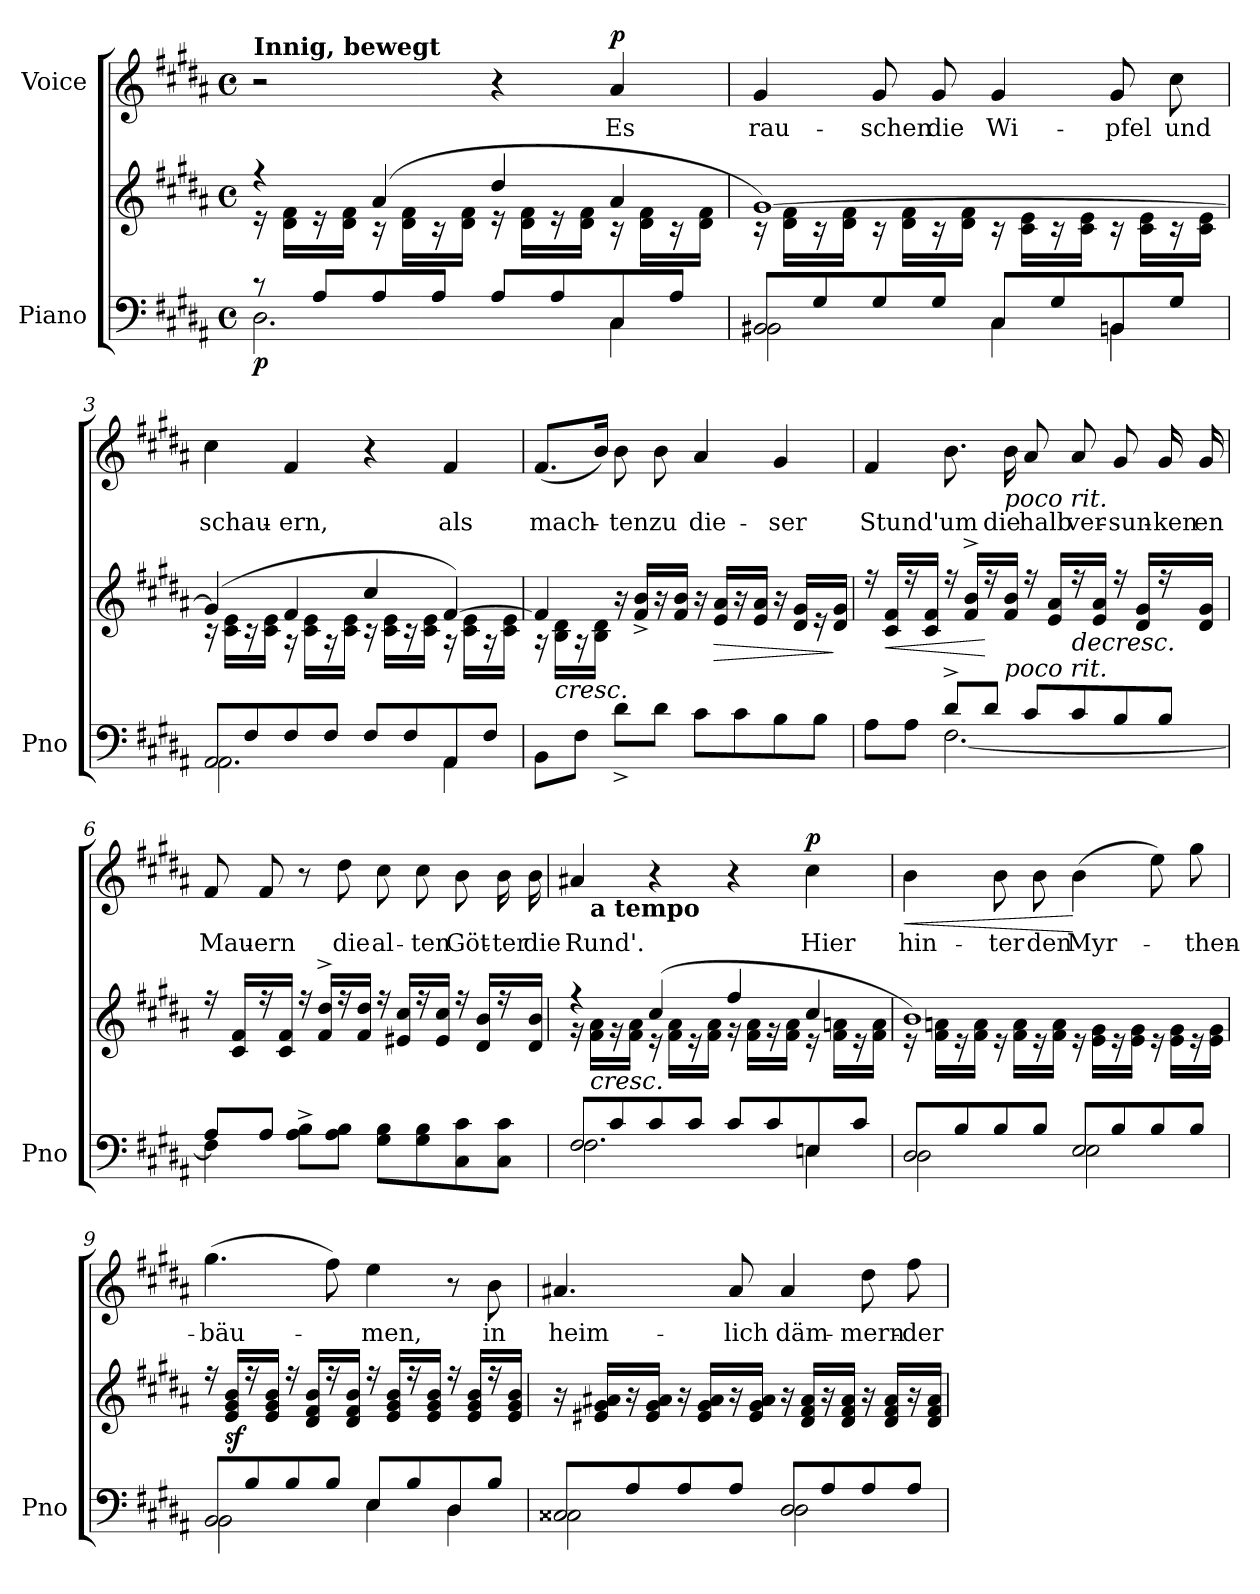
**kern	**kern	**dynam	**kern	**text	**dynam
*part2	*part2	*part2	*part1	*part1	*part1
*staff3	*staff2	*staff2/3	*staff1	*staff1	*staff1
*I"Piano	*	*	*I"Voice	*	*
*I'Pno	*	*	*	*	*
*clefF4	*clefG2	*	*clefG2	*	*
*k[f#c#g#d#a#]	*k[f#c#g#d#a#]	*	*k[f#c#g#d#a#]	*	*
*M4/4	*M4/4	*	*M4/4	*	*
*met(c)	*met(c)	*	*met(c)	*	*
=1	=1	=1	=1	=1	=1
*^	*^	*	*	*	*
!	!	!	!	!	!LO:TX:a:B:t=Innig, bewegt	!	!
!	!	!	!	!LO:DY:b=2	!	!	!
8r	2.D#\	4r	16r	p	2r	.	.
.	.	.	16d#\ 16f#\LL	.	.	.	.
8A#/L	.	.	16r	.	.	.	.
.	.	.	16d#\ 16f#\JJ	.	.	.	.
8A#/	.	(4a#/	16r	.	.	.	.
.	.	.	16d#\ 16f#\LL	.	.	.	.
8A#/J	.	.	16r	.	.	.	.
.	.	.	16d#\ 16f#\JJ	.	.	.	.
8A#/L	.	4dd#/	16r	.	4r	.	.
.	.	.	16d#\ 16f#\LL	.	.	.	.
8A#/	.	.	16r	.	.	.	.
.	.	.	16d#\ 16f#\JJ	.	.	.	.
!	!	!	!	!	!	!	!LO:DY:b
8C#/	4C#\	4a#/	16r	.	4a#/	Es	p
.	.	.	16d#\ 16f#\LL	.	.	.	.
8A#/J	.	.	16r	.	.	.	.
.	.	.	16d#\ 16f#\JJ	.	.	.	.
=2	=2	=2	=2	=2	=2	=2	=2
!LO:N:head=open	!	!	!	!	!	!	!
8BB#X/L	2BB#\	[1g#)	16r	.	4g#/	rau-	.
.	.	.	16d#\ 16f#\LL	.	.	.	.
8G#/	.	.	16r	.	.	.	.
.	.	.	16d#\ 16f#\JJ	.	.	.	.
8G#/	.	.	16r	.	8g#/	-schen	.
.	.	.	16d#\ 16f#\LL	.	.	.	.
8G#/J	.	.	16r	.	8g#/	die	.
.	.	.	16d#\ 16f#\JJ	.	.	.	.
8C#/L	4C#\	.	16r	.	4g#/	Wi-	.
.	.	.	16c#\ 16e\LL	.	.	.	.
8G#/	.	.	16r	.	.	.	.
.	.	.	16c#\ 16e\JJ	.	.	.	.
8BBn/	4BB\	.	16r	.	8g#/	-pfel	.
.	.	.	16c#\ 16e\LL	.	.	.	.
8G#/J	.	.	16r	.	8cc#\	und	.
.	.	.	16c#\ 16e\JJ	.	.	.	.
=3	=3	=3	=3	=3	=3	=3	=3
!LO:N:head=open	!	!	!	!	!	!	!
8AA#/L	2.AA#\	(4g#/]	16r	.	4cc#\	schau-	.
.	.	.	16c#\ 16e\LL	.	.	.	.
8F#/	.	.	16r	.	.	.	.
.	.	.	16c#\ 16e\JJ	.	.	.	.
8F#/	.	4f#/	16r	.	4f#/	-ern,	.
.	.	.	16c#\ 16e\LL	.	.	.	.
8F#/J	.	.	16r	.	.	.	.
.	.	.	16c#\ 16e\JJ	.	.	.	.
8F#/L	.	4cc#/	16r	.	4r	.	.
.	.	.	16c#\ 16e\LL	.	.	.	.
8F#/	.	.	16r	.	.	.	.
.	.	.	16c#\ 16e\JJ	.	.	.	.
8AA#/	4AA#\	[4f#/)	16r	.	4f#/	als	.
.	.	.	16c#\ 16e\LL	.	.	.	.
8F#/J	.	.	16r	.	.	.	.
.	.	.	16c#\ 16e\JJ	.	.	.	.
=4	=4	=4	=4	=4	=4	=4	=4
1ryy	8BB\L	4f#/]	16r	.	(8.f#/L	mach-	.
!	!	!	!	!LO:HP:b	!	!	!
.	.	.	16B\ 16d#\LL	<	.	.	.
.	8F#\J	.	16r	.	.	.	.
.	.	.	16B\ 16d#\JJ	.	16b/Jk)	.	.
.	8d#^\L	16r	4ryy	.	8b\	-ten	.
.	.	16f#/^ 16b/^LL	.	.	.	.	.
.	8d#\J	16r	.	.	8b\	zu	.
.	.	16f#/ 16b/JJ	.	.	.	.	.
.	8c#\L	16r	2ryy	.	4a#/	die-	.
!	!	!	!	!LO:HP:b	!	!	!
.	.	16e/ 16a#/LL	.	>	.	.	.
.	8c#\	16r	.	.	.	.	.
.	.	16e/ 16a#/JJ	.	.	.	.	.
.	8B\	16r	.	.	4g#/	-ser	.
.	.	16d#/ 16g#/LL	.	.	.	.	.
.	8B\J	16r	.	.	.	.	.
.	.	16d#/ 16g#/JJ	.	]	.	.	.
=5	=5	=5	=5	=5	=5	=5	=5
4ryy	8A#\L	16r	1ryy	.	4f#/	Stund'	.
!	!	!	!	!LO:HP:b	!	!	!
.	.	16c#/ 16f#/LL	.	<	.	.	.
.	8A#\J	16r	.	.	.	.	.
.	.	16c#/ 16f#/JJ	.	.	.	.	.
8d#^/L	[2.F#\	16r	.	.	8.b\	um	.
.	.	16f#/^> 16b/^>LL	.	.	.	.	.
8d#/J	.	16r	.	[	.	.	.
!	!	!	!	!	!LO:TX:b:i:t=poco rit.	!	!
!	!	!LO:TX:b:i:t=poco rit.	!	!	!	!	!
.	.	16f#/ 16b/JJ	.	.	16b\	die	.
8c#/L	.	16r	.	.	8a#/	halb	.
.	.	16e/ 16a#/LL	.	.	.	.	.
!	!	!	!	!LO:HP:b	!	!	!
8c#/	.	16r	.	>	8a#/	ver-	.
.	.	16e/ 16a#/JJ	.	.	.	.	.
8B/	.	16r	.	.	8g#/	-sun-	.
.	.	16d#/ 16g#/LL	.	.	.	.	.
8B/J	.	16r	.	.	16g#/	-ken	.
.	.	16d#/ 16g#/JJ	.	[	16g#/	en	.
=6	=6	=6	=6	=6	=6	=6	=6
8A#/L	4F#\]	16r	1ryy	.	8f#/	Mau-	.
.	.	16c#/ 16f#/LL	.	.	.	.	.
8A#/J	.	16r	.	.	8f#/	-ern	.
.	.	16c#/ 16f#/JJ	.	.	.	.	.
4ryy	8A#\^> 8B\^>L	16r	.	.	8r	.	.
.	.	16f#/^> 16dd#/^>LL	.	.	.	.	.
.	8A#\ 8B\J	16r	.	.	8dd#\	die	.
.	.	16f#/ 16dd#/JJ	.	.	.	.	.
2ryy	8G#\ 8B\L	16r	.	.	8cc#\	al-	.
.	.	16e#X/ 16cc#/LL	.	.	.	.	.
.	8G#\ 8B\	16r	.	.	8cc#\	-ten	.
.	.	16e#/ 16cc#/JJ	.	.	.	.	.
.	8C#\ 8c#\	16r	.	.	8b\	Göt-	.
.	.	16d#/ 16b/LL	.	.	.	.	.
.	8C#\ 8c#\J	16r	.	.	16b\	-ter	.
.	.	16d#/ 16b/JJ	.	.	16b\	die	.
=7	=7	=7	=7	=7	=7	=7	=7
!	!	!	!	!	!LO:TX:a:B:t=a tempo	!	!
!LO:N:head=open	!	!	!	!	!	!	!
*	*	*	*	*	*^	*	*
8F#/L	2.F#\	4r	16r	.	4a#X/	16ryy	Rund'.	.
!	!	!	!	!	!	!LO:TX:b:B:t=a tempo	!	!
!	!	!	!	!LO:HP:b	!	!	!	!
.	.	.	16f#\ 16a#\LL	<	.	2...ryy	.	.
8c#/	.	.	16r	.	.	.	.	.
.	.	.	16f#\ 16a#\JJ	.	.	.	.	.
8c#/	.	(4cc#/	16r	.	4r	.	.	.
.	.	.	16f#\ 16a#\LL	.	.	.	.	.
8c#/J	.	.	16r	.	.	.	.	.
.	.	.	16f#\ 16a#\JJ	.	.	.	.	.
8c#/L	.	4ff#/	16r	.	4r	.	.	.
.	.	.	16f#\ 16a#\LL	]	.	.	.	.
8c#/	.	.	16r	.	.	.	.	.
.	.	.	16f#\ 16a#\JJ	.	.	.	.	.
!	!	!	!	!	!	!	!	!LO:DY:b
8En/	4E\	4cc#/	16r	.	4cc#\	.	Hier	p
.	.	.	16f#\ 16an\LL	.	.	.	.	.
8c#/J	.	.	16r	.	.	.	.	.
.	.	.	16f#\ 16a\JJ	.	.	.	.	.
=8	=8	=8	=8	=8	=8	=8	=8	=8
!LO:N:head=open	!	!	!	!	!	!	!	!LO:HP:b
*	*	*	*	*	*v	*v	*	*
8D#/L	2D#\	1b)	16r	.	4b\	hin-	<
.	.	.	16f#\ 16an\LL	.	.	.	.
8B/	.	.	16r	.	.	.	.
.	.	.	16f#\ 16a\JJ	.	.	.	.
8B/	.	.	16r	.	8b\	-ter	.
.	.	.	16f#\ 16a\LL	.	.	.	.
8B/J	.	.	16r	.	8b\	den	.
.	.	.	16f#\ 16a\JJ	.	.	.	.
!LO:N:head=open	!	!	!	!	!	!	!
8E/L	2E\	.	16r	.	(4b\	Myr-	[
.	.	.	16e\ 16g#\LL	.	.	.	.
8B/	.	.	16r	.	.	.	.
.	.	.	16e\ 16g#\JJ	.	.	.	.
8B/	.	.	16r	.	8ee\)	.	.
.	.	.	16e\ 16g#\LL	.	.	.	.
8B/J	.	.	16r	.	8gg#\	-then-	.
.	.	.	16e\ 16g#\JJ	.	.	.	.
=9	=9	=9	=9	=9	=9	=9	=9
!LO:N:head=open	!	!	!	!	!	!	!
8BB/L	2BB\	16r	1ryy	.	(4.gg#\	-bäu-	.
!	!	!	!	!LO:DY:b	!	!	!
.	.	16e/ 16g#/ 16b/LL	.	sf	.	.	.
8B/	.	16r	.	.	.	.	.
.	.	16e/ 16g#/ 16b/JJ	.	.	.	.	.
8B/	.	16r	.	.	.	.	.
.	.	16d#/ 16f#/ 16b/LL	.	.	.	.	.
8B/J	.	16r	.	.	8ff#\)	.	.
.	.	16d#/ 16f#/ 16b/JJ	.	.	.	.	.
8E/L	4E\	16r	.	[	4ee\	-men,	.
.	.	16e/ 16g#/ 16b/LL	.	.	.	.	.
8B/	.	16r	.	.	.	.	.
.	.	16e/ 16g#/ 16b/JJ	.	.	.	.	.
8D#/	4D#\	16r	.	.	8r	.	.
.	.	16e/ 16g#/ 16b/LL	.	.	.	.	.
8B/J	.	16r	.	.	8b\	in	.
.	.	16e/ 16g#/ 16b/JJ	.	.	.	.	.
*	*	*v	*v	*	*	*	*
=10	=10	=10	=10	=10	=10	=10
!LO:N:head=open	!	!	!	!	!	!
8C##X/L	2C##\	16r	.	4.a#X/	heim-	.
.	.	16e#X/ 16g#/ 16a#X/LL	.	.	.	.
8A#/	.	16r	.	.	.	.
.	.	16e#/ 16g#/ 16a#/JJ	.	.	.	.
8A#/	.	16r	.	.	.	.
.	.	16e#/ 16g#/ 16a#/LL	.	.	.	.
8A#/J	.	16r	.	8a#/	-lich	.
.	.	16e#/ 16g#/ 16a#/JJ	.	.	.	.
!LO:N:head=open	!	!	!	!	!	!
8D#/L	2D#\	16r	.	4a#/	däm-	.
.	.	16d#/ 16f#/ 16a#/LL	.	.	.	.
8A#/	.	16r	.	.	.	.
.	.	16d#/ 16f#/ 16a#/JJ	.	.	.	.
8A#/	.	16r	.	8dd#\	-mern-	.
.	.	16d#/ 16f#/ 16a#/LL	.	.	.	.
8A#/J	.	16r	.	8ff#\	-der	.
.	.	16d#/ 16f#/ 16a#/JJ	.	.	.	.
*v	*v	*	*	*	*	*
=	=	=	=	=	=
*-	*-	*-	*-	*-	*-
